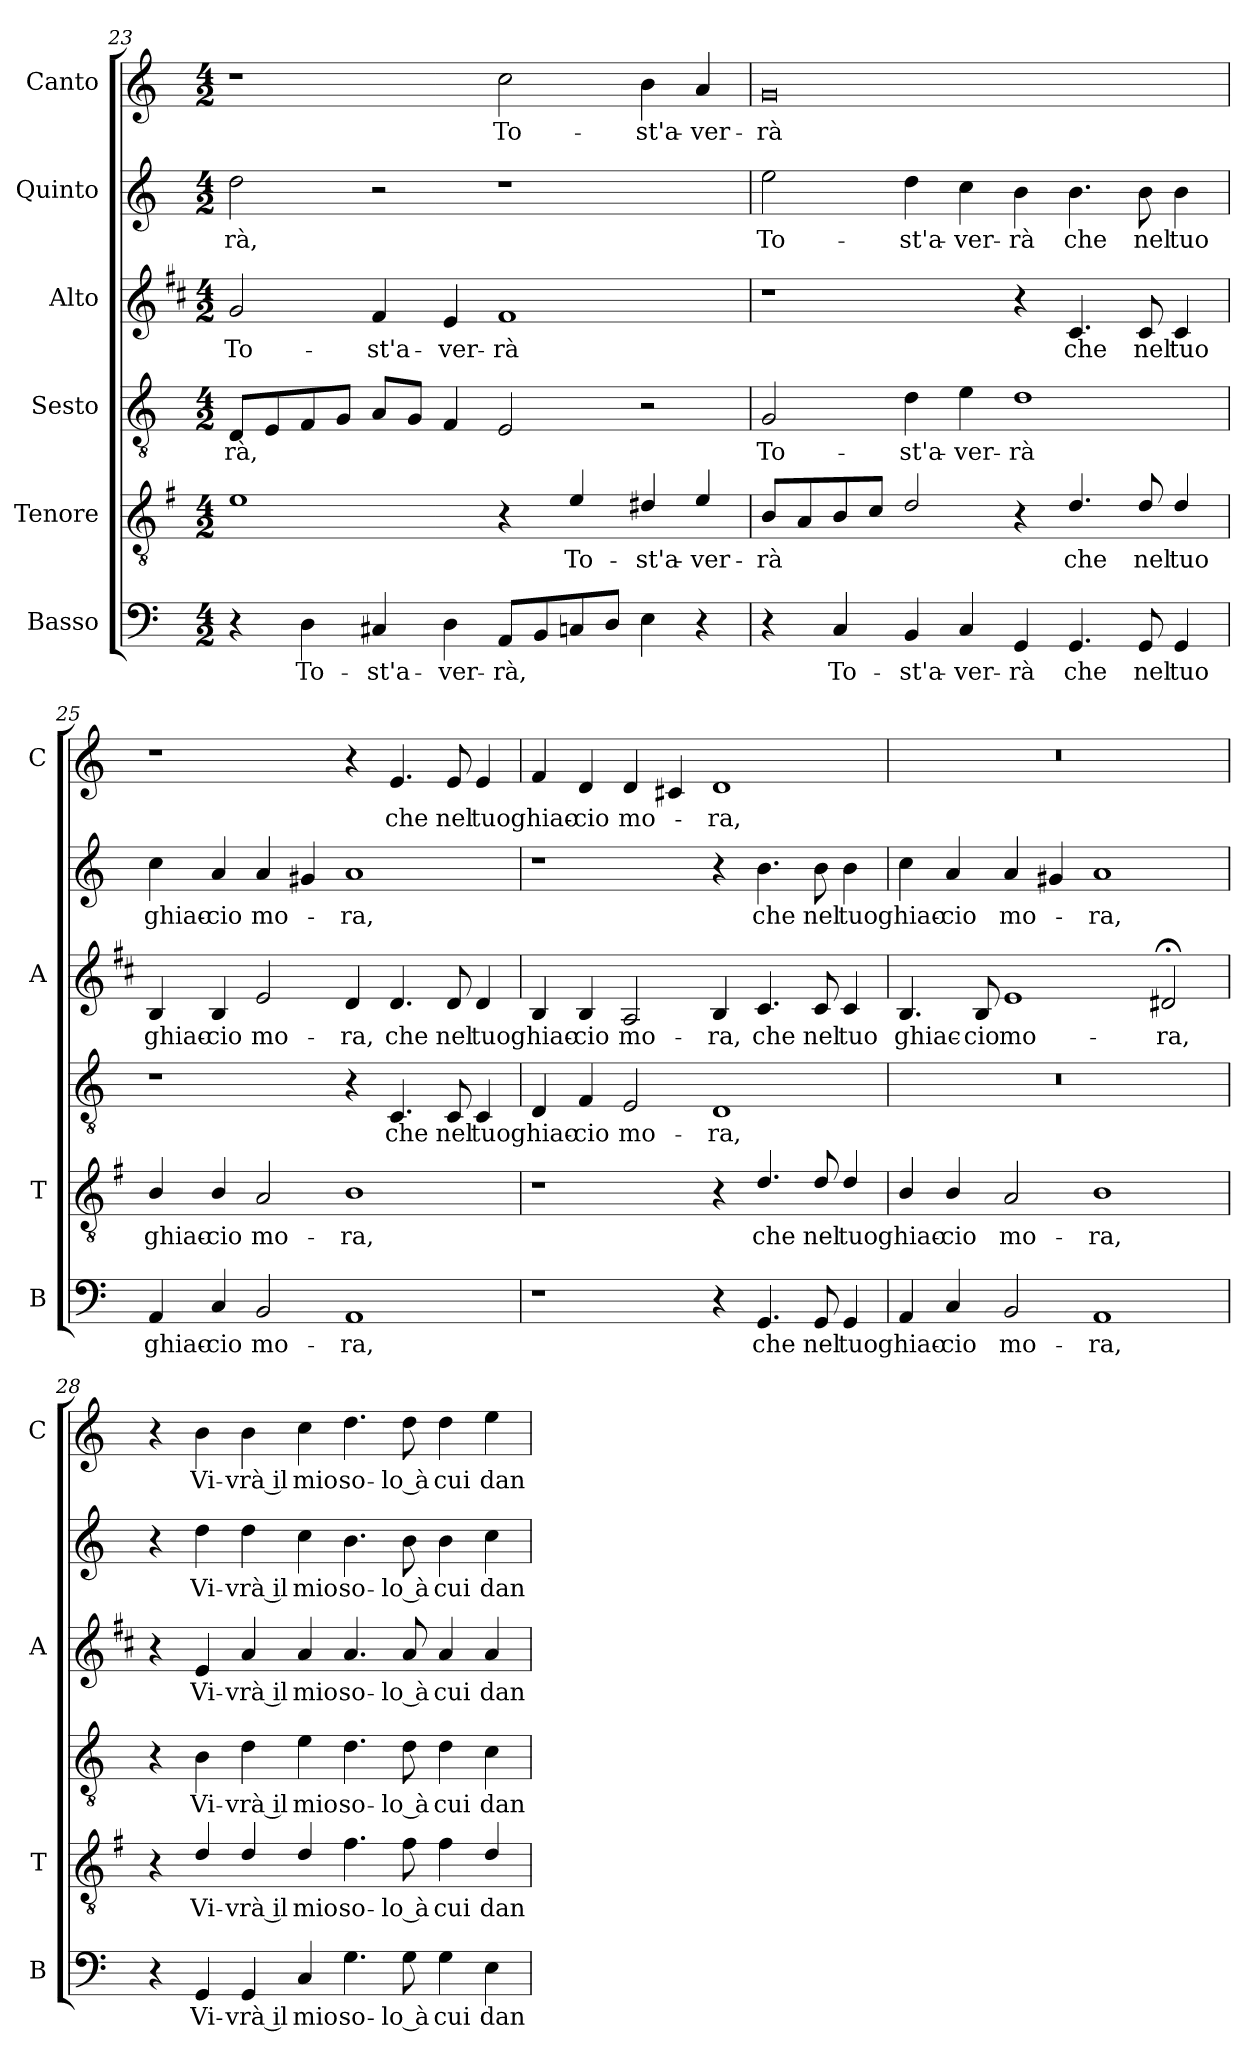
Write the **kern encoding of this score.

**kern	**text	**kern	**text	**kern	**text	**kern	**text	**kern	**text	**kern	**text
*part6	*part6	*part5	*part5	*part4	*part4	*part3	*part3	*part2	*part2	*part1	*part1
*staff6	*staff6	*staff5	*staff5	*staff4	*staff4	*staff3	*staff3	*staff2	*staff2	*staff1	*staff1
*I"Basso	*	*I"Tenore	*	*I"Sesto	*	*I"Alto	*	*I"Quinto	*	*I"Canto	*
*I'B	*	*I'T	*	*	*	*I'A	*	*	*	*I'C	*
*clefF4	*	*clefGv2	*	*clefGv2	*	*clefG2	*	*clefG2	*	*clefG2	*
*	*	*ITrd4c7	*	*	*	*ITrd1c2	*	*	*	*	*
*k[]	*	*k[]	*	*k[]	*	*k[]	*	*k[]	*	*k[]	*
*C:	*	*C:	*	*C:	*	*C:	*	*C:	*	*C:	*
*M4/2	*	*M4/2	*	*M4/2	*	*M4/2	*	*M4/2	*	*M4/2	*
=23	=23	=23	=23	=23	=23	=23	=23	=23	=23	=23	=23
!	!	!	!	!	!LO:LY:b	!	!LO:LY:b	!	!LO:LY:b	!	!
4r	.	1A	.	8D/L	-rà,	2f/	To-	2dd\	-rà,	1r	.
.	.	.	.	8E/	.	.	.	.	.	.	.
!	!LO:LY:b	!	!	!	!	!	!	!	!	!	!
4D\	To-	.	.	8F/	.	.	.	.	.	.	.
.	.	.	.	8G/J	.	.	.	.	.	.	.
!	!LO:LY:b	!	!	!	!	!	!LO:LY:b	!	!	!	!
4C#X/	-st'a-	.	.	8A/L	.	4e/	-st'a-	2r	.	.	.
.	.	.	.	8G/J	.	.	.	.	.	.	.
!	!LO:LY:b	!	!	!	!	!	!LO:LY:b	!	!	!	!
4D\	-ver-	.	.	4F/	.	4d/	-ver-	.	.	.	.
!	!LO:LY:b	!	!	!	!	!	!LO:LY:b	!	!	!	!LO:LY:b
8AA/L	-rà,	4r	.	2E/	.	1e	-rà	1r	.	2cc\	To-
8BB/	.	.	.	.	.	.	.	.	.	.	.
!	!	!	!LO:LY:b	!	!	!	!	!	!	!	!
8Cn/	.	4A/	To-	.	.	.	.	.	.	.	.
8D/J	.	.	.	.	.	.	.	.	.	.	.
!	!	!	!LO:LY:b	!	!	!	!	!	!	!	!LO:LY:b
4E\	.	4G#X/	-st'a-	2r	.	.	.	.	.	4b\	-st'a-
!	!	!	!LO:LY:b	!	!	!	!	!	!	!	!LO:LY:b
4r	.	4A/	-ver-	.	.	.	.	.	.	4a/	-ver-
=24	=24	=24	=24	=24	=24	=24	=24	=24	=24	=24	=24
!	!	!	!LO:LY:b	!	!LO:LY:b	!	!	!	!LO:LY:b	!	!LO:LY:b
4r	.	8E/L	-rà	2G/	To-	1r	.	2ee\	To-	0g	-rà
.	.	8D/	.	.	.	.	.	.	.	.	.
!	!LO:LY:b	!	!	!	!	!	!	!	!	!	!
4C/	To-	8E/	.	.	.	.	.	.	.	.	.
.	.	8F/J	.	.	.	.	.	.	.	.	.
!	!LO:LY:b	!	!	!	!LO:LY:b	!	!	!	!LO:LY:b	!	!
4BB/	-st'a-	2G/	.	4d\	-st'a-	.	.	4dd\	-st'a-	.	.
!	!LO:LY:b	!	!	!	!LO:LY:b	!	!	!	!LO:LY:b	!	!
4C/	-ver-	.	.	4e\	-ver-	.	.	4cc\	-ver-	.	.
!	!LO:LY:b	!	!	!	!LO:LY:b	!	!	!	!LO:LY:b	!	!
4GG/	-rà	4r	.	1d	-rà	4r	.	4b\	-rà	.	.
!	!LO:LY:b	!	!LO:LY:b	!	!	!	!LO:LY:b	!	!LO:LY:b	!	!
4.GG/	che	4.G/	che	.	.	4.B/	che	4.b\	che	.	.
!	!LO:LY:b	!	!LO:LY:b	!	!	!	!LO:LY:b	!	!LO:LY:b	!	!
8GG/	nel	8G/	nel	.	.	8B/	nel	8b\	nel	.	.
!	!LO:LY:b	!	!LO:LY:b	!	!	!	!LO:LY:b	!	!LO:LY:b	!	!
4GG/	tuo	4G/	tuo	.	.	4B/	tuo	4b\	tuo	.	.
!!LO:LB:g=z
=25	=25	=25	=25	=25	=25	=25	=25	=25	=25	=25	=25
!	!LO:LY:b	!	!LO:LY:b	!	!	!	!LO:LY:b	!	!LO:LY:b	!	!
4AA/	ghiac-	4E/	ghiac-	1r	.	4A/	ghiac-	4cc\	ghiac-	1r	.
!	!LO:LY:b	!	!LO:LY:b	!	!	!	!LO:LY:b	!	!LO:LY:b	!	!
4C/	-cio	4E/	-cio	.	.	4A/	-cio	4a/	-cio	.	.
!	!LO:LY:b	!	!LO:LY:b	!	!	!	!LO:LY:b	!	!LO:LY:b	!	!
2BB/	mo-	2D/	mo-	.	.	2d/	mo-	4a/	mo-	.	.
.	.	.	.	.	.	.	.	4g#X/	.	.	.
!	!LO:LY:b	!	!LO:LY:b	!	!	!	!LO:LY:b	!	!LO:LY:b	!	!
1AA	-ra,	1E	-ra,	4r	.	4c/	-ra,	1a	-ra,	4r	.
!	!	!	!	!	!LO:LY:b	!	!LO:LY:b	!	!	!	!LO:LY:b
.	.	.	.	4.C/	che	4.c/	che	.	.	4.e/	che
!	!	!	!	!	!LO:LY:b	!	!LO:LY:b	!	!	!	!LO:LY:b
.	.	.	.	8C/	nel	8c/	nel	.	.	8e/	nel
!	!	!	!	!	!LO:LY:b	!	!LO:LY:b	!	!	!	!LO:LY:b
.	.	.	.	4C/	tuo	4c/	tuo	.	.	4e/	tuo
=26	=26	=26	=26	=26	=26	=26	=26	=26	=26	=26	=26
!	!	!	!	!	!LO:LY:b	!	!LO:LY:b	!	!	!	!LO:LY:b
1r	.	1r	.	4D/	ghiac-	4A/	ghiac-	1r	.	4f/	ghiac-
!	!	!	!	!	!LO:LY:b	!	!LO:LY:b	!	!	!	!LO:LY:b
.	.	.	.	4F/	-cio	4A/	-cio	.	.	4d/	-cio
!	!	!	!	!	!LO:LY:b	!	!LO:LY:b	!	!	!	!LO:LY:b
.	.	.	.	2E/	mo-	2G/	mo-	.	.	4d/	mo-
.	.	.	.	.	.	.	.	.	.	4c#X/	.
!	!	!	!	!	!LO:LY:b	!	!LO:LY:b	!	!	!	!LO:LY:b
4r	.	4r	.	1D	-ra,	4A/	-ra,	4r	.	1d	-ra,
!	!LO:LY:b	!	!LO:LY:b	!	!	!	!LO:LY:b	!	!LO:LY:b	!	!
4.GG/	che	4.G/	che	.	.	4.B/	che	4.b\	che	.	.
!	!LO:LY:b	!	!LO:LY:b	!	!	!	!LO:LY:b	!	!LO:LY:b	!	!
8GG/	nel	8G/	nel	.	.	8B/	nel	8b\	nel	.	.
!	!LO:LY:b	!	!LO:LY:b	!	!	!	!LO:LY:b	!	!LO:LY:b	!	!
4GG/	tuo	4G/	tuo	.	.	4B/	tuo	4b\	tuo	.	.
=27	=27	=27	=27	=27	=27	=27	=27	=27	=27	=27	=27
!	!LO:LY:b	!	!LO:LY:b	!	!	!	!LO:LY:b	!	!LO:LY:b	!	!
4AA/	ghiac-	4E/	ghiac-	0r	.	4.A/	ghiac-	4cc\	ghiac-	0r	.
!	!LO:LY:b	!	!LO:LY:b	!	!	!	!	!	!LO:LY:b	!	!
4C/	-cio	4E/	-cio	.	.	.	.	4a/	-cio	.	.
!	!	!	!	!	!	!	!LO:LY:b	!	!	!	!
.	.	.	.	.	.	8A/	-cio	.	.	.	.
!	!LO:LY:b	!	!LO:LY:b	!	!	!	!LO:LY:b	!	!LO:LY:b	!	!
2BB/	mo-	2D/	mo-	.	.	1d	mo-	4a/	mo-	.	.
.	.	.	.	.	.	.	.	4g#X/	.	.	.
!	!LO:LY:b	!	!LO:LY:b	!	!	!	!	!	!LO:LY:b	!	!
1AA	-ra,	1E	-ra,	.	.	.	.	1a	-ra,	.	.
!	!	!	!	!	!	!	!LO:LY:b	!	!	!	!
.	.	.	.	.	.	2c#X;</	-ra,	.	.	.	.
=28	=28	=28	=28	=28	=28	=28	=28	=28	=28	=28	=28
4r	.	4r	.	4r	.	4r	.	4r	.	4r	.
!	!LO:LY:b	!	!LO:LY:b	!	!LO:LY:b	!	!LO:LY:b	!	!LO:LY:b	!	!LO:LY:b
4GG/	Vi-	4G/	Vi-	4B\	Vi-	4d/	Vi-	4dd\	Vi-	4b\	Vi-
!	!LO:LY:b	!	!LO:LY:b	!	!LO:LY:b	!	!LO:LY:b	!	!LO:LY:b	!	!LO:LY:b
4GG/	-vrà il	4G/	-vrà il	4d\	-vrà il	4g/	-vrà il	4dd\	-vrà il	4b\	-vrà il
!	!LO:LY:b	!	!LO:LY:b	!	!LO:LY:b	!	!LO:LY:b	!	!LO:LY:b	!	!LO:LY:b
4C/	mio	4G/	mio	4e\	mio	4g/	mio	4cc\	mio	4cc\	mio
!	!LO:LY:b	!	!LO:LY:b	!	!LO:LY:b	!	!LO:LY:b	!	!LO:LY:b	!	!LO:LY:b
4.G\	so-	4.B\	so-	4.d\	so-	4.g/	so-	4.b\	so-	4.dd\	so-
!	!LO:LY:b	!	!LO:LY:b	!	!LO:LY:b	!	!LO:LY:b	!	!LO:LY:b	!	!LO:LY:b
8G\	-lo à	8B\	-lo à	8d\	-lo à	8g/	-lo à	8b\	-lo à	8dd\	-lo à
!	!LO:LY:b	!	!LO:LY:b	!	!LO:LY:b	!	!LO:LY:b	!	!LO:LY:b	!	!LO:LY:b
4G\	cui	4B\	cui	4d\	cui	4g/	cui	4b\	cui	4dd\	cui
!	!LO:LY:b	!	!LO:LY:b	!	!LO:LY:b	!	!LO:LY:b	!	!LO:LY:b	!	!LO:LY:b
4E\	dan	4G/	dan	4c\	dan	4g/	dan	4cc\	dan	4ee\	dan
=	=	=	=	=	=	=	=	=	=	=	=
*-	*-	*-	*-	*-	*-	*-	*-	*-	*-	*-	*-
